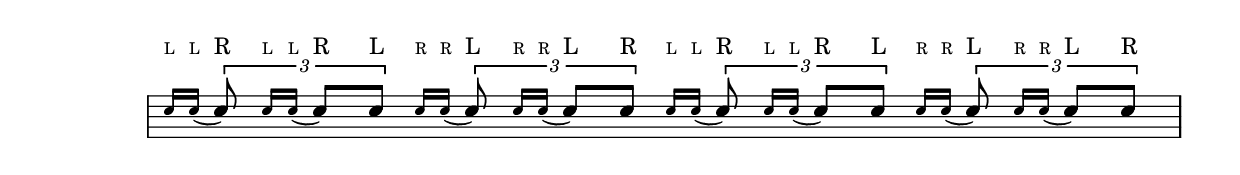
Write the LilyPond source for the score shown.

\version "2.22.1"

rudiment = \drummode {
  \repeat unfold 2 {
    \grace {
      sn16^\markup { \teeny L }
      sn16^\markup { \teeny L }(
    } \tuplet 3/2 {
      sn8^"R")
      \grace {
        sn16^\markup { \teeny L }
        sn16^\markup { \teeny L }(
      } sn8^"R")
      sn8^"L"
    }
    \grace {
      sn16^\markup { \teeny R }
      sn16^\markup { \teeny R }(
    } \tuplet 3/2 {
      sn8^"L")
      \grace {
        sn16^\markup { \teeny R }
        sn16^\markup { \teeny R }(
      } sn8^"L")
      sn8^"R"
    }
  }
}

\score {
  <<
    \new DrumStaff <<
      \new DrumVoice {
        \override Score.SystemStartBar.collapse-height = #-inf.0
        \omit Staff.TimeSignature
        \omit Staff.Clef
        \override TextScript.Y-offset = 6
        \stemUp
        \rudiment
      }
    >>
  >>

  \layout {
    ragged-last = ##f
  }
}